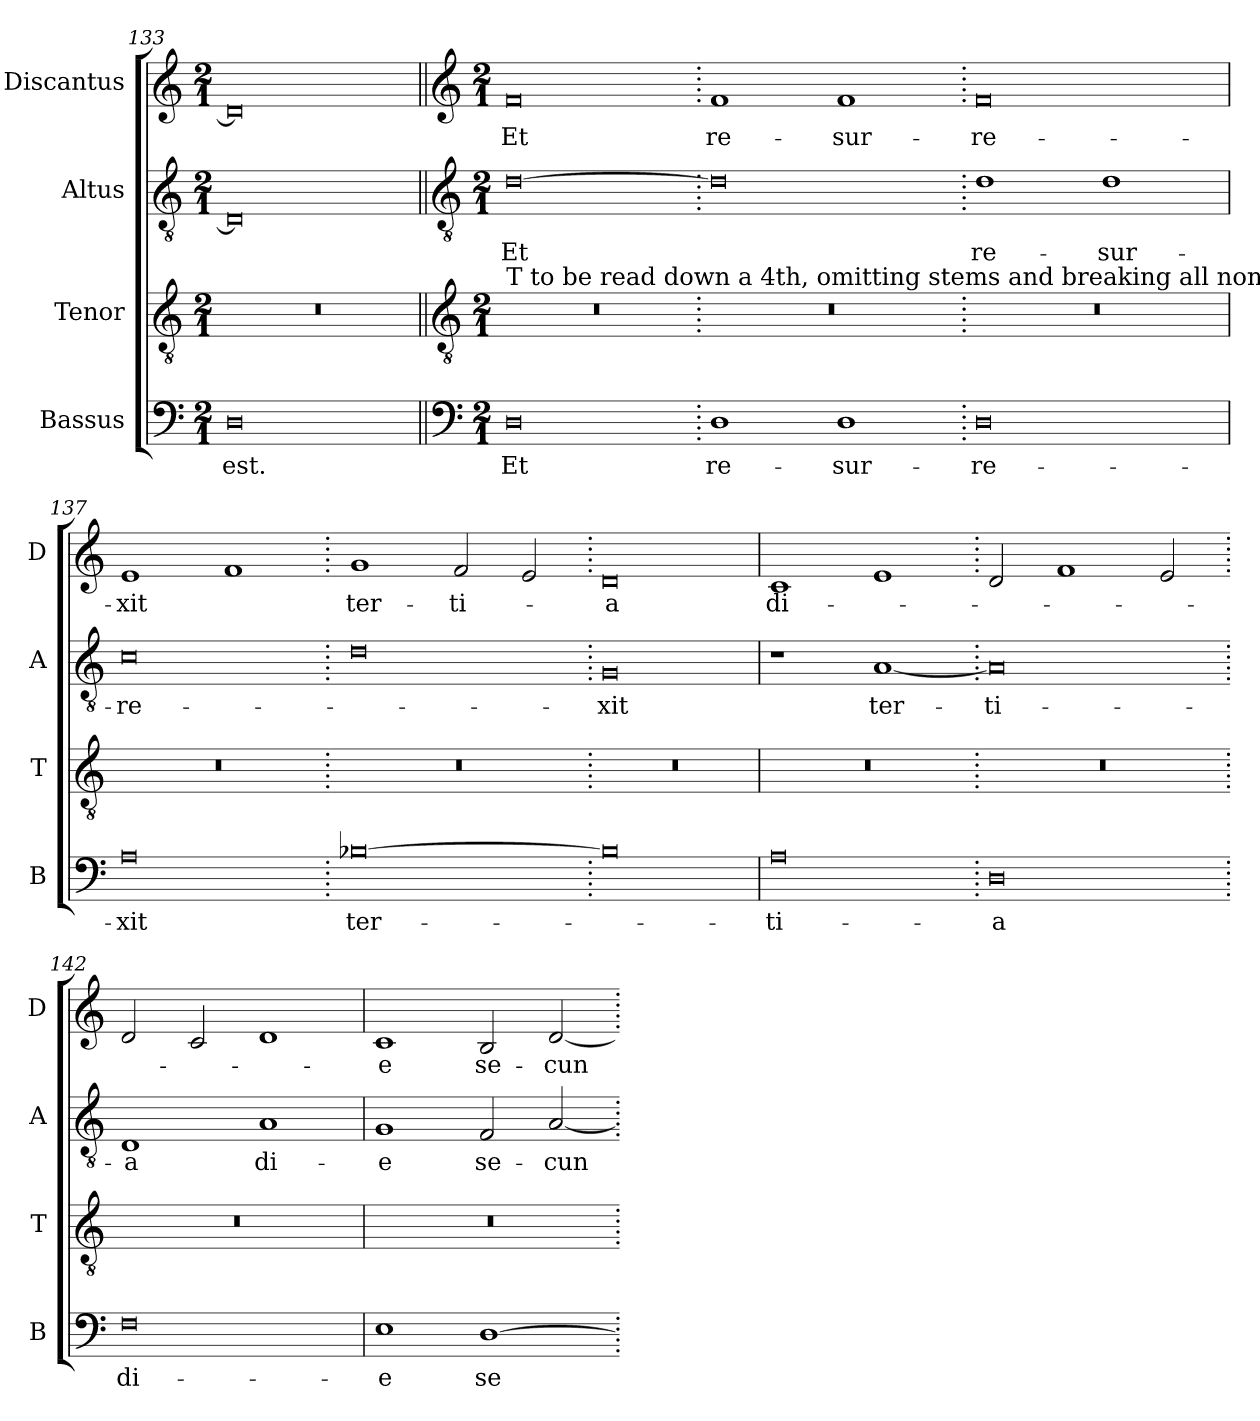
**kern	**text	**kern	**kern	**text	**kern	**text
*part4	*part4	*part3	*part2	*part2	*part1	*part1
*staff4	*staff4	*staff3	*staff2	*staff2	*staff1	*staff1
*I"Bassus	*	*I"Tenor	*I"Altus	*	*I"Discantus	*
*I'B	*	*I'T	*I'A	*	*I'D	*
*clefF4	*	*clefGv2	*clefGv2	*	*clefG2	*
*k[]	*	*k[]	*k[]	*	*k[]	*
*M2/1	*	*M2/1	*M2/1	*	*M2/1	*
=133	=133	=133	=133	=133	=133	=133
0D	est.	0r	0D]	.	0d]	.
!!LO:LB:g=z
=134||	=134||	=134||	=134||	=134||	=134||	=134||
*clefF4	*	*clefGv2	*clefGv2	*	*clefG2	*
*k[]	*	*k[]	*k[]	*	*k[]	*
*M2/1	*	*M2/1	*M2/1	*	*M2/1	*
*	*	*	*	*	*MM400	*
!	!	!LO:TX:a:t=T to be read down a 4th, omitting stems and breaking all non-oblique ligatures	!	!	!	!
0D	Et	0r	[0d	Et	0f	Et
=135.	=135.	=135.	=135.	=135.	=135.	=135.
1D	re-	0r	0d]	.	1f	re-
1D	-sur-	.	.	.	1f	-sur-
=136.	=136.	=136.	=136.	=136.	=136.	=136.
0D	-re-	0r	1d	re-	0f	-re-
.	.	.	1d	-sur-	.	.
=137	=137	=137	=137	=137	=137	=137
0A	-xit	0r	0c	-re-	1e	-xit
.	.	.	.	.	1f	.
=138.	=138.	=138.	=138.	=138.	=138.	=138.
[0B-X	ter-	0r	0d	.	1g	ter-
.	.	.	.	.	2f	-ti-
.	.	.	.	.	2e	.
=139.	=139.	=139.	=139.	=139.	=139.	=139.
0B-]	.	0r	0G	-xit	0d	-a
=140	=140	=140	=140	=140	=140	=140
0A	-ti-	0r	1r	.	1c	di-
.	.	.	[1A	ter-	1e	.
=141.	=141.	=141.	=141.	=141.	=141.	=141.
0D	-a	0r	0A]	-ti-	2d	.
.	.	.	.	.	1f	.
.	.	.	.	.	2e	.
=142.	=142.	=142.	=142.	=142.	=142.	=142.
0F	di-	0r	1D	-a	2d	.
.	.	.	.	.	2c	.
.	.	.	1A	di-	1d	.
=143	=143	=143	=143	=143	=143	=143
1E	-e	0r	1G	-e	1c	-e
[1D	se-	.	2F	se-	2B	se-
.	.	.	[2A	-cun-	[2d	-cun-
=.	=.	=.	=.	=.	=.	=.
*-	*-	*-	*-	*-	*-	*-
